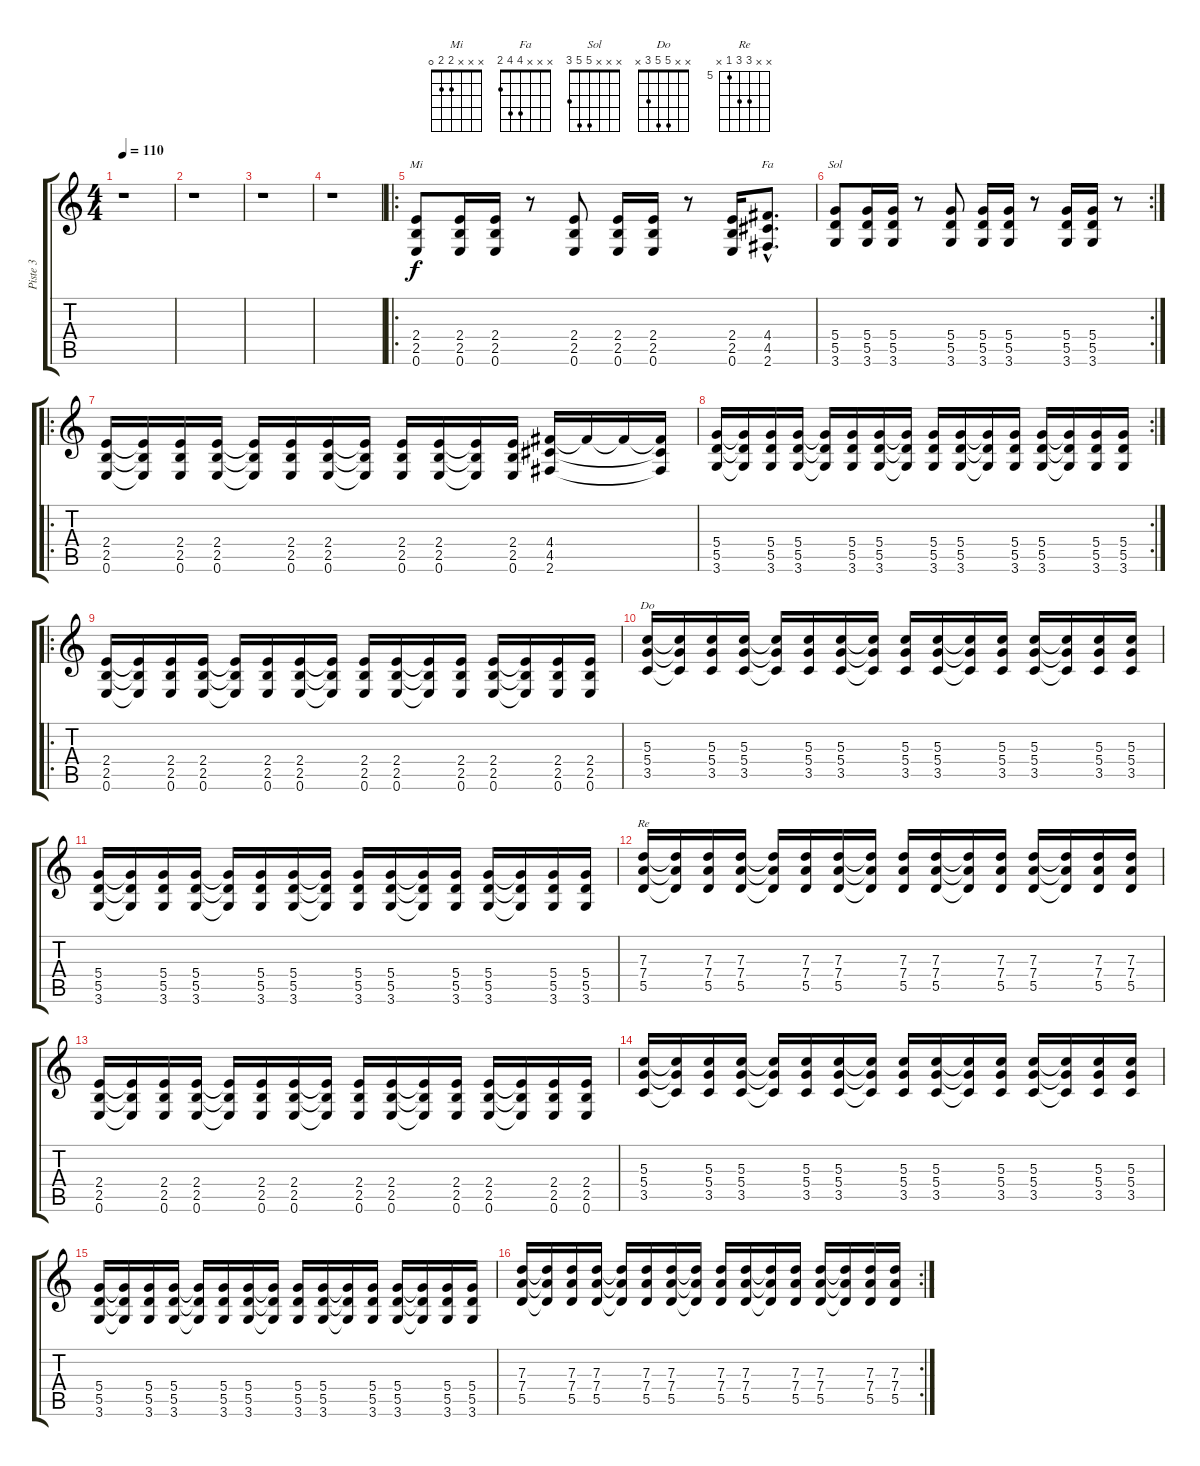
\track ("Piste 3" "Piste 3") {instrument overdrivenguitar}
\staff {score tabs}
\tuning (E4 B3 G3 D3 A2 E2) {hide}
\chord ("Mi" x x x 2 2 0)
\chord ("Fa" x x x 4 4 2)
\chord ("Sol" x x x 5 5 3)
\chord ("Do" x x 5 5 3 x)
\chord ("Re" x x 7 7 5 x) {firstfret 5}
\ts (4 4)
\tempo 110
\clef g2
\ks c
r.1{dy f} |
r.1 |
r.1 |
r.1 |
\ro
(2.4 2.5 0.6).8{ch "Mi" volume 16} (2.4 2.5 0.6).16 (2.4 2.5 0.6).16 r.8 (2.4 2.5 0.6).8 (2.4 2.5 0.6).16 (2.4 2.5 0.6).16 r.8 (2.4 2.5 0.6).16 (4.4{hac} 4.5{hac} 2.6{hac}).8{d ch "Fa"} |
\rc 2
(5.4 5.5 3.6).8{ch "Sol"} (5.4 5.5 3.6).16 (5.4 5.5 3.6).16 r.8 (5.4 5.5 3.6).8 (5.4 5.5 3.6).16 (5.4 5.5 3.6).16 r.8 (5.4 5.5 3.6).16 (5.4 5.5 3.6).16 r.8 |
\ro
(2.4 2.5 0.6).16 (2.4{t} 2.5{t} 0.6{t}).16 (2.4 2.5 0.6).16 (2.4 2.5 0.6).16 (2.4{t} 2.5{t} 0.6{t}).16 (2.4 2.5 0.6).16 (2.4 2.5 0.6).16 (2.4{t} 2.5{t} 0.6{t}).16 (2.4 2.5 0.6).16 (2.4 2.5 0.6).16 (2.4{t} 2.5{t} 0.6{t}).16 (2.4 2.5 0.6).16 (4.4 4.5 2.6).16 4.4{t}.16 4.4{t}.16 (4.4{t} 4.5{t} 2.6{t}).16 |
\rc 2
(5.4 5.5 3.6).16 (5.4{t} 5.5{t} 3.6{t}).16 (5.4 5.5 3.6).16 (5.4 5.5 3.6).16 (5.4{t} 5.5{t} 3.6{t}).16 (5.4 5.5 3.6).16 (5.4 5.5 3.6).16 (5.4{t} 5.5{t} 3.6{t}).16 (5.4 5.5 3.6).16 (5.4 5.5 3.6).16 (5.4{t} 5.5{t} 3.6{t}).16 (5.4 5.5 3.6).16 (5.4 5.5 3.6).16 (5.4{t} 5.5{t} 3.6{t}).16 (5.4 5.5 3.6).16 (5.4 5.5 3.6).16 |
\ro
(2.4 2.5 0.6).16 (2.4{t} 2.5{t} 0.6{t}).16 (2.4 2.5 0.6).16 (2.4 2.5 0.6).16 (2.4{t} 2.5{t} 0.6{t}).16 (2.4 2.5 0.6).16 (2.4 2.5 0.6).16 (2.4{t} 2.5{t} 0.6{t}).16 (2.4 2.5 0.6).16 (2.4 2.5 0.6).16 (2.4{t} 2.5{t} 0.6{t}).16 (2.4 2.5 0.6).16 (2.4 2.5 0.6).16 (2.4{t} 2.5{t} 0.6{t}).16 (2.4 2.5 0.6).16 (2.4 2.5 0.6).16 |
(5.3 5.4 3.5).16{ch "Do"} (5.3{t} 5.4{t} 3.5{t}).16 (5.3 5.4 3.5).16 (5.3 5.4 3.5).16 (5.3{t} 5.4{t} 3.5{t}).16 (5.3 5.4 3.5).16 (5.3 5.4 3.5).16 (5.3{t} 5.4{t} 3.5{t}).16 (5.3 5.4 3.5).16 (5.3 5.4 3.5).16 (5.3{t} 5.4{t} 3.5{t}).16 (5.3 5.4 3.5).16 (5.3 5.4 3.5).16 (5.3{t} 5.4{t} 3.5{t}).16 (5.3 5.4 3.5).16 (5.3 5.4 3.5).16 |
(5.4 5.5 3.6).16 (5.4{t} 5.5{t} 3.6{t}).16 (5.4 5.5 3.6).16 (5.4 5.5 3.6).16 (5.4{t} 5.5{t} 3.6{t}).16 (5.4 5.5 3.6).16 (5.4 5.5 3.6).16 (5.4{t} 5.5{t} 3.6{t}).16 (5.4 5.5 3.6).16 (5.4 5.5 3.6).16 (5.4{t} 5.5{t} 3.6{t}).16 (5.4 5.5 3.6).16 (5.4 5.5 3.6).16 (5.4{t} 5.5{t} 3.6{t}).16 (5.4 5.5 3.6).16 (5.4 5.5 3.6).16 |
(7.3 7.4 5.5).16{ch "Re"} (7.3{t} 7.4{t} 5.5{t}).16 (7.3 7.4 5.5).16 (7.3 7.4 5.5).16 (7.3{t} 7.4{t} 5.5{t}).16 (7.3 7.4 5.5).16 (7.3 7.4 5.5).16 (7.3{t} 7.4{t} 5.5{t}).16 (7.3 7.4 5.5).16 (7.3 7.4 5.5).16 (7.3{t} 7.4{t} 5.5{t}).16 (7.3 7.4 5.5).16 (7.3 7.4 5.5).16 (7.3{t} 7.4{t} 5.5{t}).16 (7.3 7.4 5.5).16 (7.3 7.4 5.5).16 |
(2.4 2.5 0.6).16 (2.4{t} 2.5{t} 0.6{t}).16 (2.4 2.5 0.6).16 (2.4 2.5 0.6).16 (2.4{t} 2.5{t} 0.6{t}).16 (2.4 2.5 0.6).16 (2.4 2.5 0.6).16 (2.4{t} 2.5{t} 0.6{t}).16 (2.4 2.5 0.6).16 (2.4 2.5 0.6).16 (2.4{t} 2.5{t} 0.6{t}).16 (2.4 2.5 0.6).16 (2.4 2.5 0.6).16 (2.4{t} 2.5{t} 0.6{t}).16 (2.4 2.5 0.6).16 (2.4 2.5 0.6).16 |
(5.3 5.4 3.5).16 (5.3{t} 5.4{t} 3.5{t}).16 (5.3 5.4 3.5).16 (5.3 5.4 3.5).16 (5.3{t} 5.4{t} 3.5{t}).16 (5.3 5.4 3.5).16 (5.3 5.4 3.5).16 (5.3{t} 5.4{t} 3.5{t}).16 (5.3 5.4 3.5).16 (5.3 5.4 3.5).16 (5.3{t} 5.4{t} 3.5{t}).16 (5.3 5.4 3.5).16 (5.3 5.4 3.5).16 (5.3{t} 5.4{t} 3.5{t}).16 (5.3 5.4 3.5).16 (5.3 5.4 3.5).16 |
(5.4 5.5 3.6).16 (5.4{t} 5.5{t} 3.6{t}).16 (5.4 5.5 3.6).16 (5.4 5.5 3.6).16 (5.4{t} 5.5{t} 3.6{t}).16 (5.4 5.5 3.6).16 (5.4 5.5 3.6).16 (5.4{t} 5.5{t} 3.6{t}).16 (5.4 5.5 3.6).16 (5.4 5.5 3.6).16 (5.4{t} 5.5{t} 3.6{t}).16 (5.4 5.5 3.6).16 (5.4 5.5 3.6).16 (5.4{t} 5.5{t} 3.6{t}).16 (5.4 5.5 3.6).16 (5.4 5.5 3.6).16 |
\rc 2
(7.3 7.4 5.5).16 (7.3{t} 7.4{t} 5.5{t}).16 (7.3 7.4 5.5).16 (7.3 7.4 5.5).16 (7.3{t} 7.4{t} 5.5{t}).16 (7.3 7.4 5.5).16 (7.3 7.4 5.5).16 (7.3{t} 7.4{t} 5.5{t}).16 (7.3 7.4 5.5).16 (7.3 7.4 5.5).16 (7.3{t} 7.4{t} 5.5{t}).16 (7.3 7.4 5.5).16 (7.3 7.4 5.5).16 (7.3{t} 7.4{t} 5.5{t}).16 (7.3 7.4 5.5).16 (7.3 7.4 5.5).16
